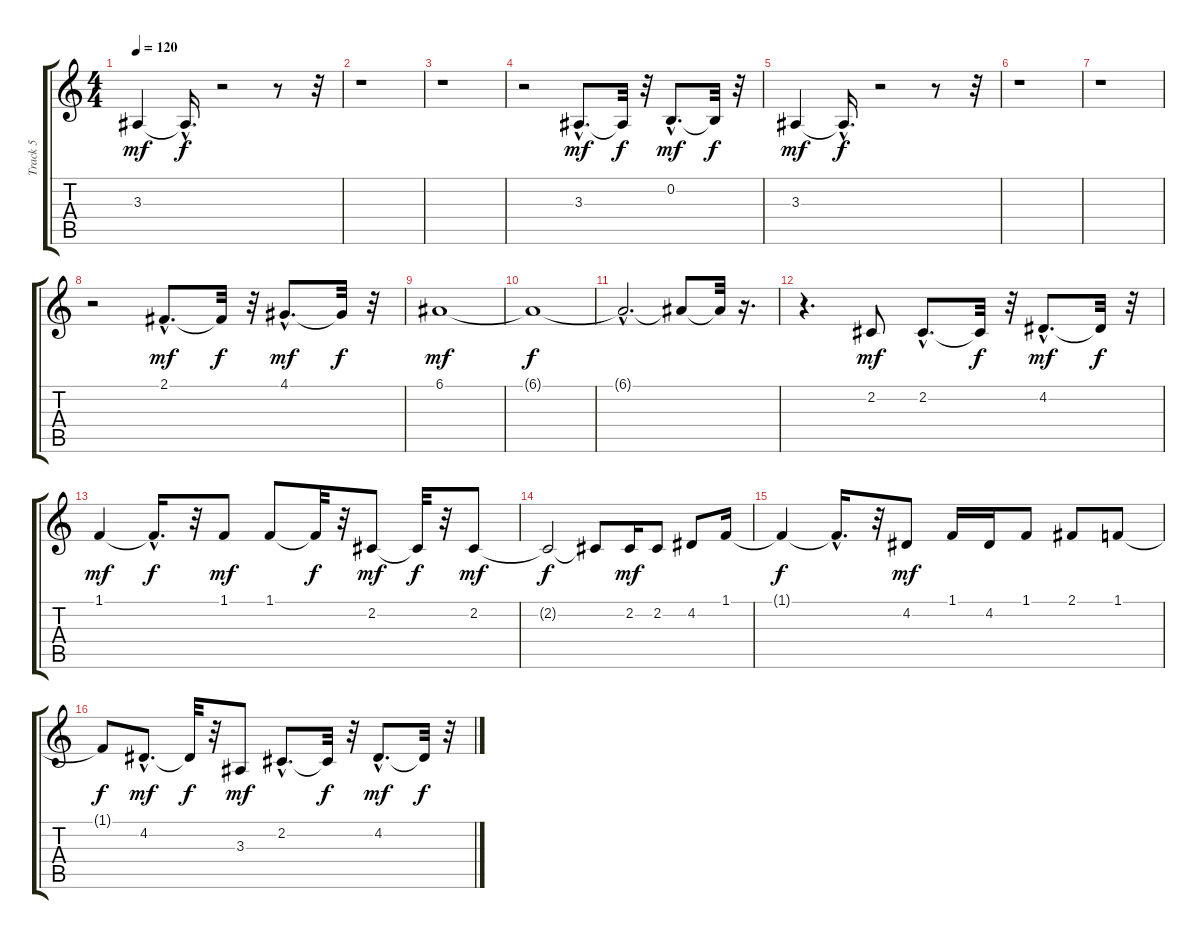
\track ("Track 5" "Track 5") {instrument trumpet}
\staff {score tabs}
\tuning (E4 B3 G3 D3 A2 E2) {hide}
\ts (4 4)
\tempo 120
\clef g2
\ks c
3.3.4{dy mf} 3.3{hac t}.16{d dy f} r.2 r.8 r.32 |
r.1 |
r.1 |
r.2 3.3{hac}.8{d dy mf} 3.3{t}.32{dy f} r.32 0.2{hac}.8{d dy mf} 0.2{t}.32{dy f} r.32 |
3.3.4{dy mf} 3.3{hac t}.16{d dy f} r.2 r.8 r.32 |
r.1 |
r.1 |
r.2 2.1{hac}.8{d dy mf} 2.1{t}.32{dy f} r.32 4.1{hac}.8{d dy mf} 4.1{t}.32{dy f} r.32 |
6.1.1{dy mf} |
6.1{t}.1{dy f} |
6.1{hac t}.2{d} 6.1{t}.8 6.1{t}.32 r.16{d} |
r.4{d} 2.2.8{dy mf} 2.2{hac}.8{d} 2.2{t}.32{dy f} r.32 4.2{hac}.8{d dy mf} 4.2{t}.32{dy f} r.32 |
1.1.4{dy mf} 1.1{hac t}.16{d dy f} r.32 1.1.8{dy mf} 1.1.8 1.1{t}.32{dy f} r.32 2.2.8{dy mf} 2.2{t}.32{dy f} r.32 2.2.8{dy mf} |
2.2{t}.2{dy f} 2.2{t}.8 2.2.16{dy mf} 2.2.8 4.2.8 1.1.16 |
1.1{t}.4{dy f} 1.1{hac t}.16{d} r.32 4.2.8{dy mf} 1.1.16 4.2.16 1.1.8 2.1.8 1.1.8 |
1.1{t}.8{dy f} 4.2{hac}.8{d dy mf} 4.2{t}.32{dy f} r.32 3.3.8{dy mf} 2.2{hac}.8{d} 2.2{t}.32{dy f} r.32 4.2{hac}.8{d dy mf} 4.2{t}.32{dy f} r.32
